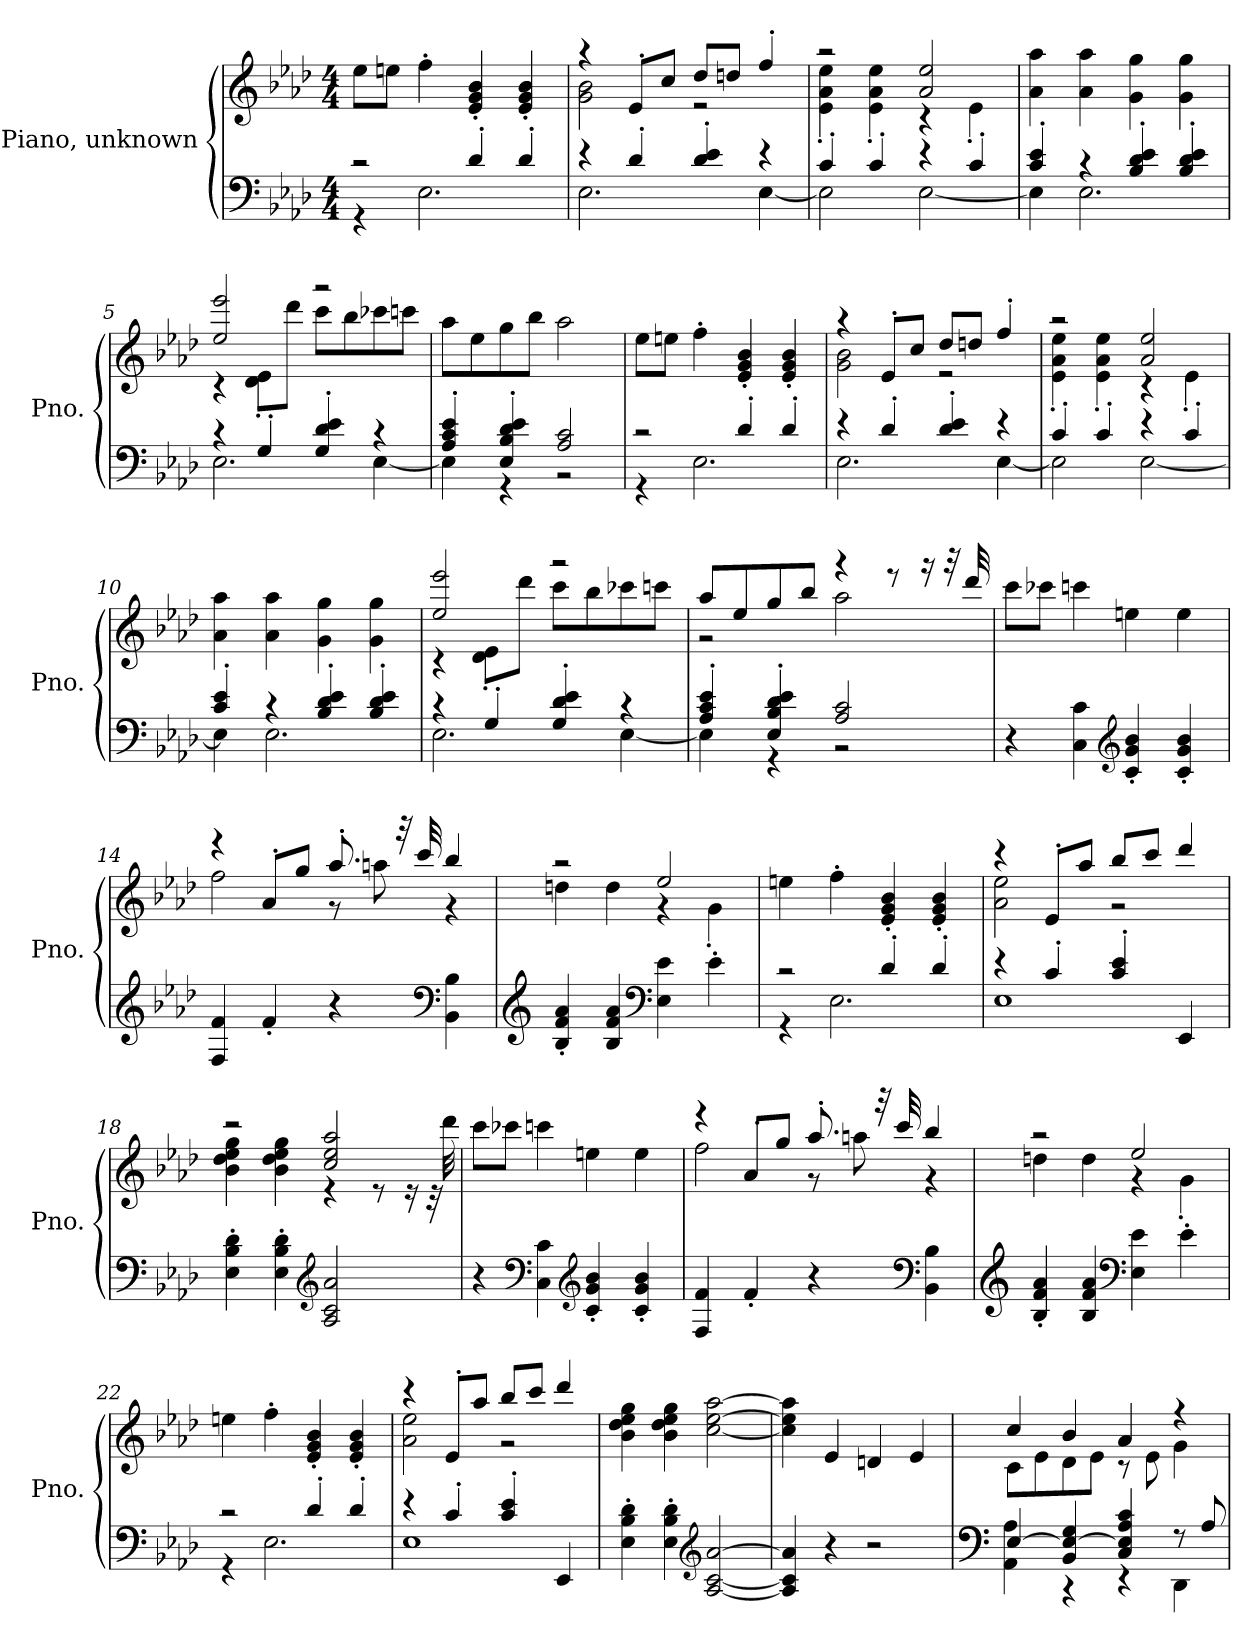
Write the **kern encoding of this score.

**kern	**kern
*part1	*part1
*staff2	*staff1
*I"Piano, unknown	*
*I'Pno.	*
*clefF4	*clefG2
*k[b-e-a-d-]	*k[b-e-a-d-]
*M4/4	*M4/4
*MM120	*MM120
=1	=1
*^	*
2r	4r	8ee-\L
.	.	8een\J
.	2.E-\	4ff'\
4d-'/	.	4e-/' 4g/' 4b-/'
4d-'/	.	4e-/' 4g/' 4b-/'
=2	=2	=2
*	*	*^
4r	2.E-\	4r	2g\ 2b-\
4d-'/	.	8e-'/L	.
.	.	8cc/J	.
4d-/' 4e-/'	.	8dd-/L	2r
.	.	8ddn/J	.
4r	[4E-\	4ff'/	.
=3	=3	=3	=3
4c'/	2E-\]	2r	4e-\' 4a-\' 4ee-\'
4c'/	.	.	4e-\' 4a-\' 4ee-\'
4r	[2E-\	2a-/ 2ee-/	4r
4c'/	.	.	4e-'\
*	*	*v	*v
=4	=4	=4
4c/' 4e-/'	4E-\]	4a-\ 4aa-\
4r	2.E-\	4a-\ 4aa-\
4B-/' 4d-/' 4e-/'	.	4g\ 4gg\
4B-/' 4d-/' 4e-/'	.	4g\ 4gg\
=5	=5	=5
*	*	*^
4r	2.E-\	2ee-/ 2eee-/	4r
4G'/	.	.	8d-\' 8e-\'L
.	.	.	8ddd-\J
4G/' 4d-/' 4e-/'	.	2r	8ccc\L
.	.	.	8bb-\
4r	[4E-\	.	8ccc-X\
.	.	.	8cccn\J
*	*	*v	*v
!!LO:LB:g=z
=6	=6	=6
4A-/' 4c/' 4e-/'	4E-\]	8aa-\L
.	.	8ee-\
4E-/' 4B-/' 4d-/' 4e-/'	4r	8gg\
.	.	8bb-\J
2A-/ 2c/	2r	2aa-\
=7	=7	=7
2r	4r	8ee-\L
.	.	8een\J
.	2.E-\	4ff'\
4d-'/	.	4e-/' 4g/' 4b-/'
4d-'/	.	4e-/' 4g/' 4b-/'
=8	=8	=8
*	*	*^
4r	2.E-\	4r	2g\ 2b-\
4d-'/	.	8e-'/L	.
.	.	8cc/J	.
4d-/' 4e-/'	.	8dd-/L	2r
.	.	8ddn/J	.
4r	[4E-\	4ff'/	.
=9	=9	=9	=9
4c'/	2E-\]	2r	4e-\' 4a-\' 4ee-\'
4c'/	.	.	4e-\' 4a-\' 4ee-\'
4r	[2E-\	2a-/ 2ee-/	4r
4c'/	.	.	4e-'\
*	*	*v	*v
=10	=10	=10
4c/' 4e-/'	4E-\]	4a-\ 4aa-\
4r	2.E-\	4a-\ 4aa-\
4B-/' 4d-/' 4e-/'	.	4g\ 4gg\
4B-/' 4d-/' 4e-/'	.	4g\ 4gg\
!!LO:LB:g=z
=11	=11	=11
*	*	*^
4r	2.E-\	2ee-/ 2eee-/	4r
4G'/	.	.	8d-\' 8e-\'L
.	.	.	8ddd-\J
4G/' 4d-/' 4e-/'	.	2r	8ccc\L
.	.	.	8bb-\
4r	[4E-\	.	8ccc-X\
.	.	.	8cccn\J
=12	=12	=12	=12
4A-/' 4c/' 4e-/'	4E-\]	8aa-/L	2r
.	.	8ee-/	.
4E-/' 4B-/' 4d-/' 4e-/'	4r	8gg/	.
.	.	8bb-/J	.
2A-/ 2c/	2r	4r	2aa-\
.	.	8r	.
.	.	16r	.
.	.	32r	.
.	.	32ddd-/	.
*v	*v	*	*
*	*v	*v
=13	=13
4r	8ccc\L
.	8ccc-X\J
4C\ 4c\	4cccn\
*clefG2	*
4c/' 4g/' 4b-/'	4een\
4c/' 4g/' 4b-/'	4ee\
=14	=14
*	*^
4F/ 4f/	4r	2ff\
4f'/	8a-'/L	.
.	8gg/J	.
4r	8.aa-'/	8r
.	.	8aan\
.	32r	.
.	32ccc/	.
*clefF4	*	*
4BB-\ 4B-\	4bb-/	4r
!!LO:LB:g=z	!!
=15	=15	=15
*clefG2	*	*
4B-/' 4f/' 4a-/'	2r	4ddn\
4B-/ 4f/ 4a-/	.	4dd\
*clefF4	*	*
4E-\ 4e-\	2ee-/	4r
4e-'\	.	4g'\
*	*v	*v
=16	=16
*^	*
2r	4r	4een\
.	2.E-\	4ff'\
4d-'/	.	4e-/' 4g/' 4b-/'
4d-'/	.	4e-/' 4g/' 4b-/'
=17	=17	=17
*	*	*^
4r	1E-	4r	2a-\ 2ee-\
4c'/	.	8e-'/L	.
.	.	8aa-/J	.
4c/' 4e-/'	.	8bb-/L	2r
.	.	8ccc/J	.
4EE-/	.	4ddd-/	.
*v	*v	*	*
=18	=18	=18
4E-\' 4B-\' 4d-\'	2r	4b-\ 4dd-\ 4ee-\ 4gg\
4E-\' 4B-\' 4d-\'	.	4b-\ 4dd-\ 4ee-\ 4gg\
*clefG2	*	*
2A-/ 2c/ 2a-/	2cc/ 2ee-/ 2aa-/	4r
.	.	8r
.	.	16r
.	.	32r
.	.	32ddd-\
*	*v	*v
=19	=19
4r	8ccc\L
.	8ccc-X\J
*clefF4	*
4C\ 4c\	4cccn\
*clefG2	*
4c/' 4g/' 4b-/'	4een\
4c/' 4g/' 4b-/'	4ee\
!!LO:LB:g=z
=20	=20
*	*^
4F/ 4f/	4r	2ff\
4f'/	8a-'/L	.
.	8gg/J	.
4r	8.aa-'/	8r
.	.	8aan\
.	32r	.
.	32ccc/	.
*clefF4	*	*
4BB-\ 4B-\	4bb-/	4r
=21	=21	=21
*clefG2	*	*
4B-/' 4f/' 4a-/'	2r	4ddn\
4B-/ 4f/ 4a-/	.	4dd\
*clefF4	*	*
4E-\ 4e-\	2ee-/	4r
4e-'\	.	4g'\
*	*v	*v
=22	=22
*^	*
2r	4r	4een\
.	2.E-\	4ff'\
4d-'/	.	4e-/' 4g/' 4b-/'
4d-'/	.	4e-/' 4g/' 4b-/'
=23	=23	=23
*	*	*^
4r	1E-	4r	2a-\ 2ee-\
4c'/	.	8e-'/L	.
.	.	8aa-/J	.
4c/' 4e-/'	.	8bb-/L	2r
.	.	8ccc/J	.
4EE-/	.	4ddd-/	.
*v	*v	*	*
*	*v	*v
=24	=24
4E-\' 4B-\' 4d-\'	4b-\ 4dd-\ 4ee-\ 4gg\
4E-\' 4B-\' 4d-\'	4b-\ 4dd-\ 4ee-\ 4gg\
*clefG2	*
[2A-/ [2c/ [2a-/	[2cc\ [2ee-\ [2aa-\
!!LO:LB:g=z
=25	=25
4A-/] 4c/] 4a-/]	4cc\] 4ee-\] 4aa-\]
4r	4e-/
2r	4dn/
.	4e-/
=26	=26
*clefF4	*
*^	*^
[4E-/	4AA-\ 4A-\	4cc/	8c\L
.	.	.	8e-\
4BB-/ 4E-/_ 4G/	4r	4b-/	8d-\
.	.	.	8e-\J
4C/ 4E-/] 4A-/ 4c/	4r	4a-/	8r
.	.	.	8e-\
8r	4DD-\	4r	4g\
8A-/	.	.	.
*v	*v	*	*
*	*v	*v
=	=
*-	*-
